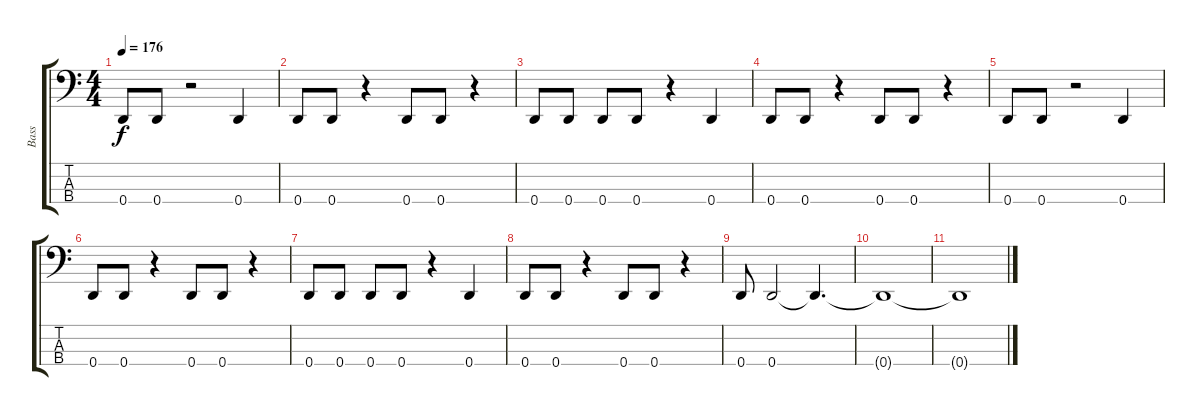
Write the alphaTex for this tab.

\track ("Bass" "Bass") {instrument electricbasspick}
\staff {score tabs}
\tuning (F2 C2 G1 D1) {hide}
\ts (4 4)
\tempo 176
\clef f4
\ks c
0.4.8{dy f} 0.4.8 r.2 0.4.4 |
0.4.8 0.4.8 r.4 0.4.8 0.4.8 r.4 |
0.4.8 0.4.8 0.4.8 0.4.8 r.4 0.4.4 |
0.4.8 0.4.8 r.4 0.4.8 0.4.8 r.4 |
0.4.8 0.4.8 r.2 0.4.4 |
0.4.8 0.4.8 r.4 0.4.8 0.4.8 r.4 |
0.4.8 0.4.8 0.4.8 0.4.8 r.4 0.4.4 |
0.4.8 0.4.8 r.4 0.4.8 0.4.8 r.4 |
0.4.8 0.4.2 0.4{t}.4{d} |
0.4{t}.1 |
0.4{t}.1
